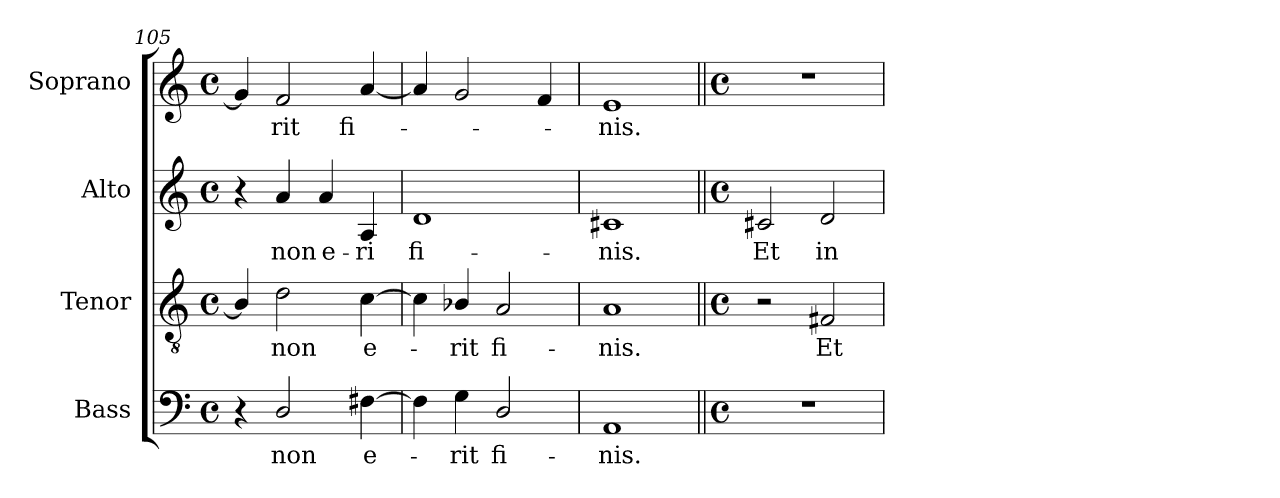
**kern	**text	**kern	**text	**kern	**text	**kern	**text
*part4	*part4	*part3	*part3	*part2	*part2	*part1	*part1
*staff4	*staff4	*staff3	*staff3	*staff2	*staff2	*staff1	*staff1
*I"Bass	*	*I"Tenor	*	*I"Alto	*	*I"Soprano	*
*I'B.	*	*I'T.	*	*I'A.	*	*I'S.	*
*clefF4	*	*clefGv2	*	*clefG2	*	*clefG2	*
*	*	*ITrd7c12	*	*	*	*	*
*k[]	*	*k[]	*	*k[]	*	*k[]	*
*C:	*	*C:	*	*C:	*	*C:	*
*M4/4	*	*M4/4	*	*M4/4	*	*M4/4	*
*met(c)	*	*met(c)	*	*met(c)	*	*met(c)	*
=105	=105	=105	=105	=105	=105	=105	=105
4r	.	4BB-i/]	.	4r	.	4gi/]	.
!	!LO:LY:b:color=#000000	!	!	!	!	!	!
!	!	!	!LO:LY:b:color=#000000	!	!	!	!
!	!	!	!	!	!LO:LY:b:color=#000000	!	!
!	!	!	!	!	!	!	!LO:LY:b:color=#000000
2Di/	non	2Di\	non	4ai/	non	2fi/	-rit
!	!	!	!	!	!LO:LY:b:color=#000000	!	!
.	.	.	.	4ai/	e-	.	.
!	!LO:LY:b:color=#000000	!	!	!	!	!	!
!	!	!	!LO:LY:b:color=#000000	!	!	!	!
!	!	!	!	!	!LO:LY:b:color=#000000	!	!
!	!	!	!	!	!	!	!LO:LY:b:color=#000000
[4F#Xi\	e-	[4Ci\	e-	4Ai/	-ri	[4ai/	fi-
=106	=106	=106	=106	=106	=106	=106	=106
!	!	!	!	!	!LO:LY:b:color=#000000	!	!
4F#i\]	.	4Ci\]	.	1di	fi-	4ai/]	.
!	!LO:LY:b:color=#000000	!	!	!	!	!	!
!	!	!	!LO:LY:b:color=#000000	!	!	!	!
4Gi\	-rit	4BB-Xi/	-rit	.	.	2gi/	.
!	!LO:LY:b:color=#000000	!	!	!	!	!	!
!	!	!	!LO:LY:b:color=#000000	!	!	!	!
2Di/	fi-	2AAi/	fi-	.	.	.	.
.	.	.	.	.	.	4fi/	.
=107	=107	=107	=107	=107	=107	=107	=107
!	!LO:LY:b:color=#000000	!	!	!	!	!	!
!	!	!	!LO:LY:b:color=#000000	!	!	!	!
!	!	!	!	!	!LO:LY:b:color=#000000	!	!
!	!	!	!	!	!	!	!LO:LY:b:color=#000000
1AAi	-nis.	1AAi	-nis.	1c#Xi	-nis.	1ei	-nis.
!!LO:PB:g=z
=108||	=108||	=108||	=108||	=108||	=108||	=108||	=108||
*M4/4	*	*M4/4	*	*M4/4	*	*M4/4	*
*met(c)	*	*met(c)	*	*met(c)	*	*met(c)	*
!	!	!	!	!	!LO:LY:b:color=#000000	!	!
1r	.	2r	.	2c#Xi/	Et	1r	.
!	!	!	!LO:LY:b:color=#000000	!	!	!	!
!	!	!	!	!	!LO:LY:b:color=#000000	!	!
.	.	2FF#Xi/	Et	2di/	in	.	.
=	=	=	=	=	=	=	=
*-	*-	*-	*-	*-	*-	*-	*-
